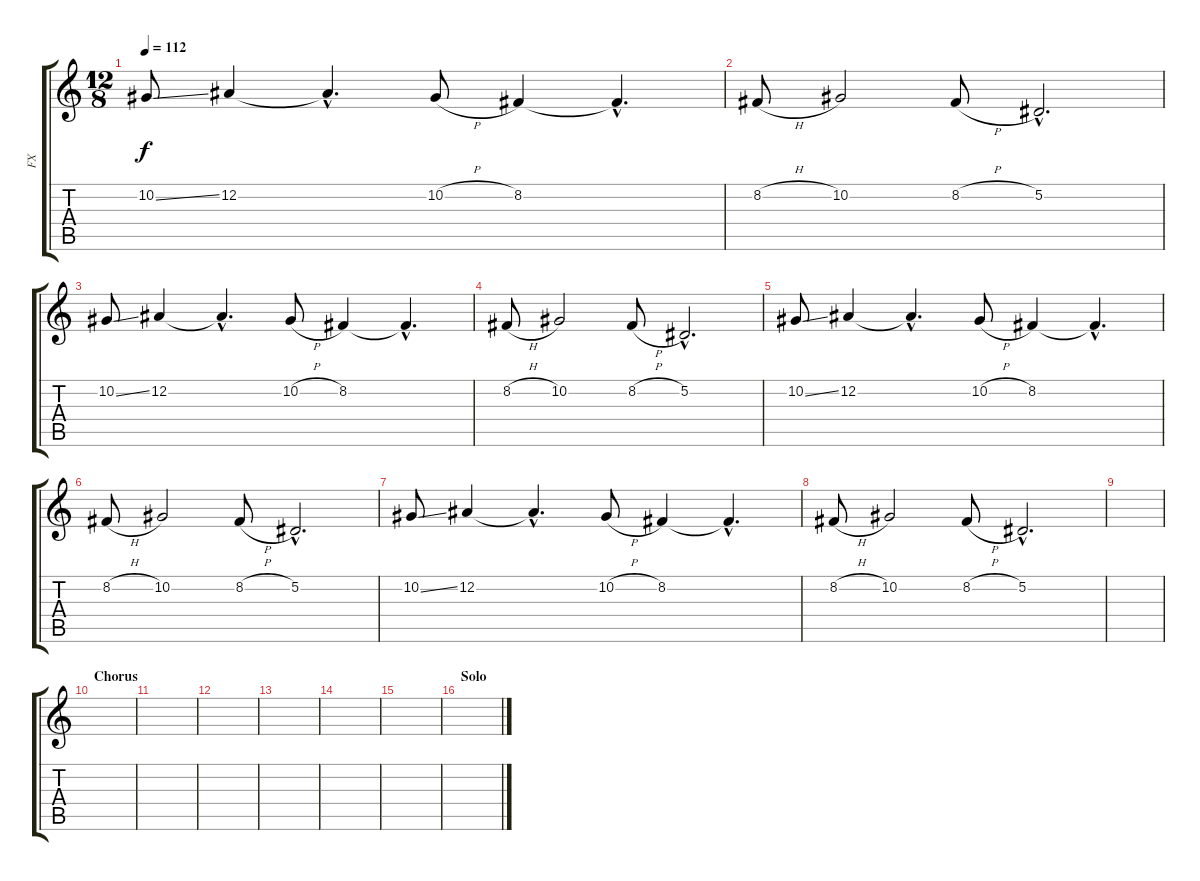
\track ("FX" "FX") {instrument fx6goblins}
\staff {score tabs}
\tuning (Eb4 Bb3 Gb3 Db3 Ab2 Eb2) {hide}
\ts (12 8)
\tempo 112
\clef g2
\ks c
10.2{ss}.8{dy f} 12.2.4 12.2{hac t}.4{d} 10.2{h}.8 8.2.4 8.2{hac t}.4{d} |
8.2{h}.8 10.2.2 8.2{h}.8 5.2{hac}.2{d} |
10.2{ss}.8 12.2.4 12.2{hac t}.4{d} 10.2{h}.8 8.2.4 8.2{hac t}.4{d} |
8.2{h}.8 10.2.2 8.2{h}.8 5.2{hac}.2{d} |
10.2{ss}.8 12.2.4 12.2{hac t}.4{d} 10.2{h}.8 8.2.4 8.2{hac t}.4{d} |
8.2{h}.8 10.2.2 8.2{h}.8 5.2{hac}.2{d} |
10.2{ss}.8 12.2.4 12.2{hac t}.4{d} 10.2{h}.8 8.2.4 8.2{hac t}.4{d} |
8.2{h}.8 10.2.2 8.2{h}.8 5.2{hac}.2{d} |
|
\section ("" "Chorus")
|
|
|
|
|
|
\section ("" "Solo")
